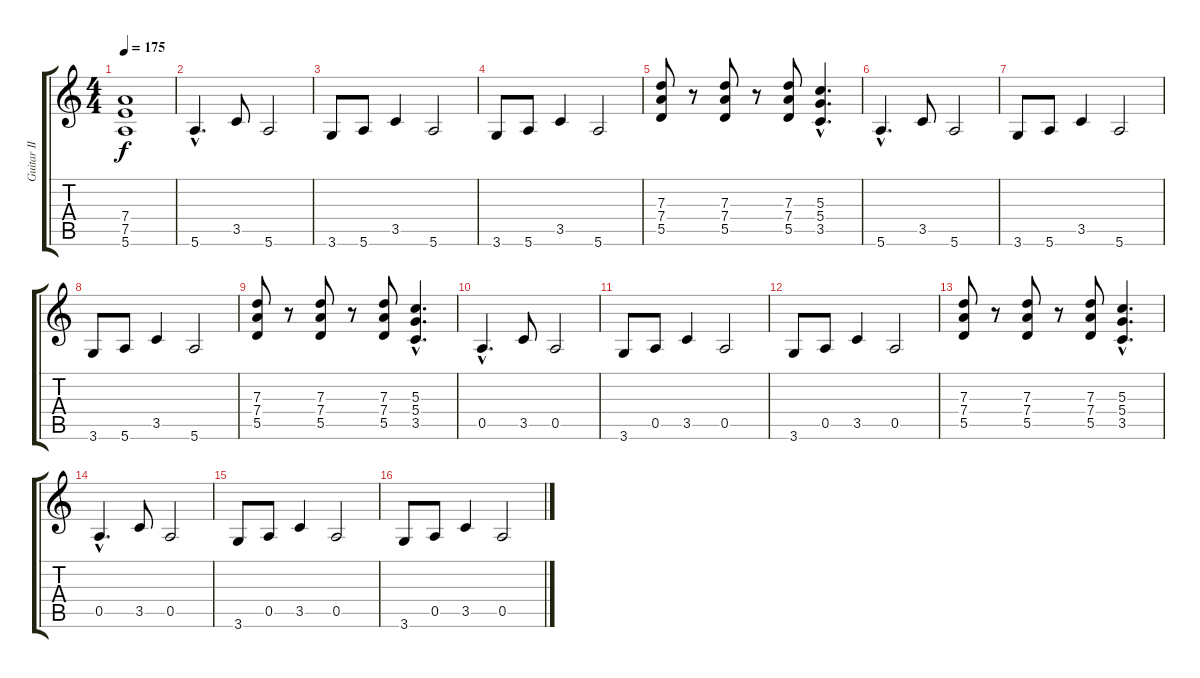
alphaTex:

\track ("Guitar II" "Guitar II") {instrument overdrivenguitar}
\staff {score tabs}
\tuning (E4 B3 G3 D3 A2 E2) {hide}
\ts (4 4)
\tempo 175
\clef g2
\ks c
(7.4{t} 7.5{t} 5.6{t}).1{dy f} |
5.6{hac}.4{d} 3.5.8 5.6.2 |
3.6.8 5.6.8 3.5.4 5.6.2 |
3.6.8 5.6.8 3.5.4 5.6.2 |
(7.3 7.4 5.5).8 r.8 (7.3 7.4 5.5).8 r.8 (7.3 7.4 5.5).8 (5.3{hac} 5.4{hac} 3.5{hac}).4{d} |
5.6{hac}.4{d} 3.5.8 5.6.2 |
3.6.8 5.6.8 3.5.4 5.6.2 |
3.6.8 5.6.8 3.5.4 5.6.2 |
(7.3 7.4 5.5).8 r.8 (7.3 7.4 5.5).8 r.8 (7.3 7.4 5.5).8 (5.3{hac} 5.4{hac} 3.5{hac}).4{d} |
0.5{hac}.4{d} 3.5.8 0.5.2 |
3.6.8 0.5.8 3.5.4 0.5.2 |
3.6.8 0.5.8 3.5.4 0.5.2 |
(7.3 7.4 5.5).8 r.8 (7.3 7.4 5.5).8 r.8 (7.3 7.4 5.5).8 (5.3{hac} 5.4{hac} 3.5{hac}).4{d} |
0.5{hac}.4{d} 3.5.8 0.5.2 |
3.6.8 0.5.8 3.5.4 0.5.2 |
3.6.8 0.5.8 3.5.4 0.5.2
